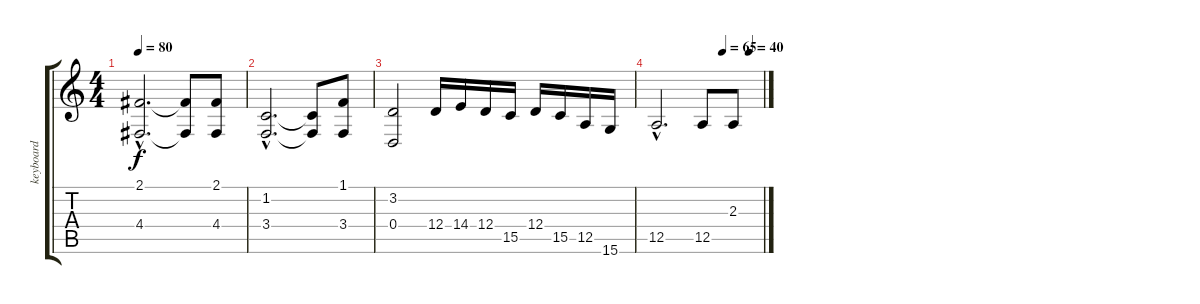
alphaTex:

\track ("keyboard" "keyboard") {instrument stringensemble1}
\staff {score tabs}
\tuning (E4 B3 G3 D3 A2 E2) {hide}
\ts (4 4)
\tempo 80
\clef g2
\ks c
(2.1{hac} 4.4{hac}).2{d dy f} (2.1{t} 4.4{t}).8 (2.1 4.4).8 |
(1.2{hac} 3.4{hac}).2{d} (1.2{t} 3.4{t}).8 (1.1 3.4).8 |
(3.2 0.4).2 12.4.16{volume 16} 14.4.16 12.4.16 15.5.16 12.4.16 15.5.16 12.5.16 15.6.16 |
\tempo (40 0.875)
\tempo (65 0.625)
12.5{hac}.2{d volume 10} 12.5.8 2.3.8
